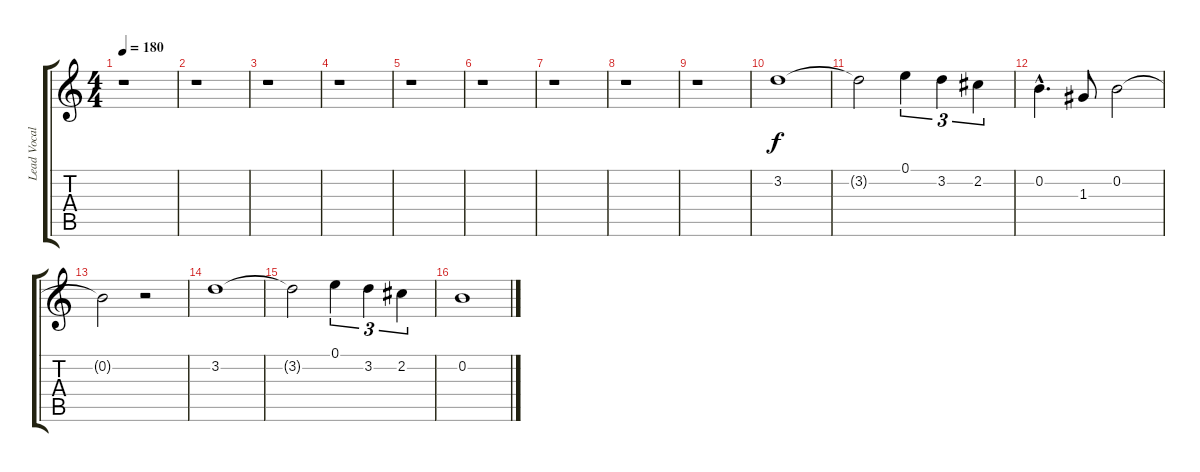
\track ("Lead Vocals" "Lead Vocal") {instrument fretlessbass}
\staff {score tabs}
\tuning (E4 B3 G3 D3 A2 E2) {hide}
\ts (4 4)
\tempo 180
\clef g2
\ks c
r.1{dy f instrument fretlessbass} |
r.1 |
r.1 |
r.1 |
r.1 |
r.1 |
r.1 |
r.1 |
r.1 |
3.2.1 |
3.2{t}.2 0.1.4{tu (3 2)} 3.2.4{tu (3 2)} 2.2.4{tu (3 2)} |
0.2{hac}.4{d} 1.3.8 0.2.2 |
0.2{t}.2 r.2 |
3.2.1 |
3.2{t}.2 0.1.4{tu (3 2)} 3.2.4{tu (3 2)} 2.2.4{tu (3 2)} |
0.2.1
